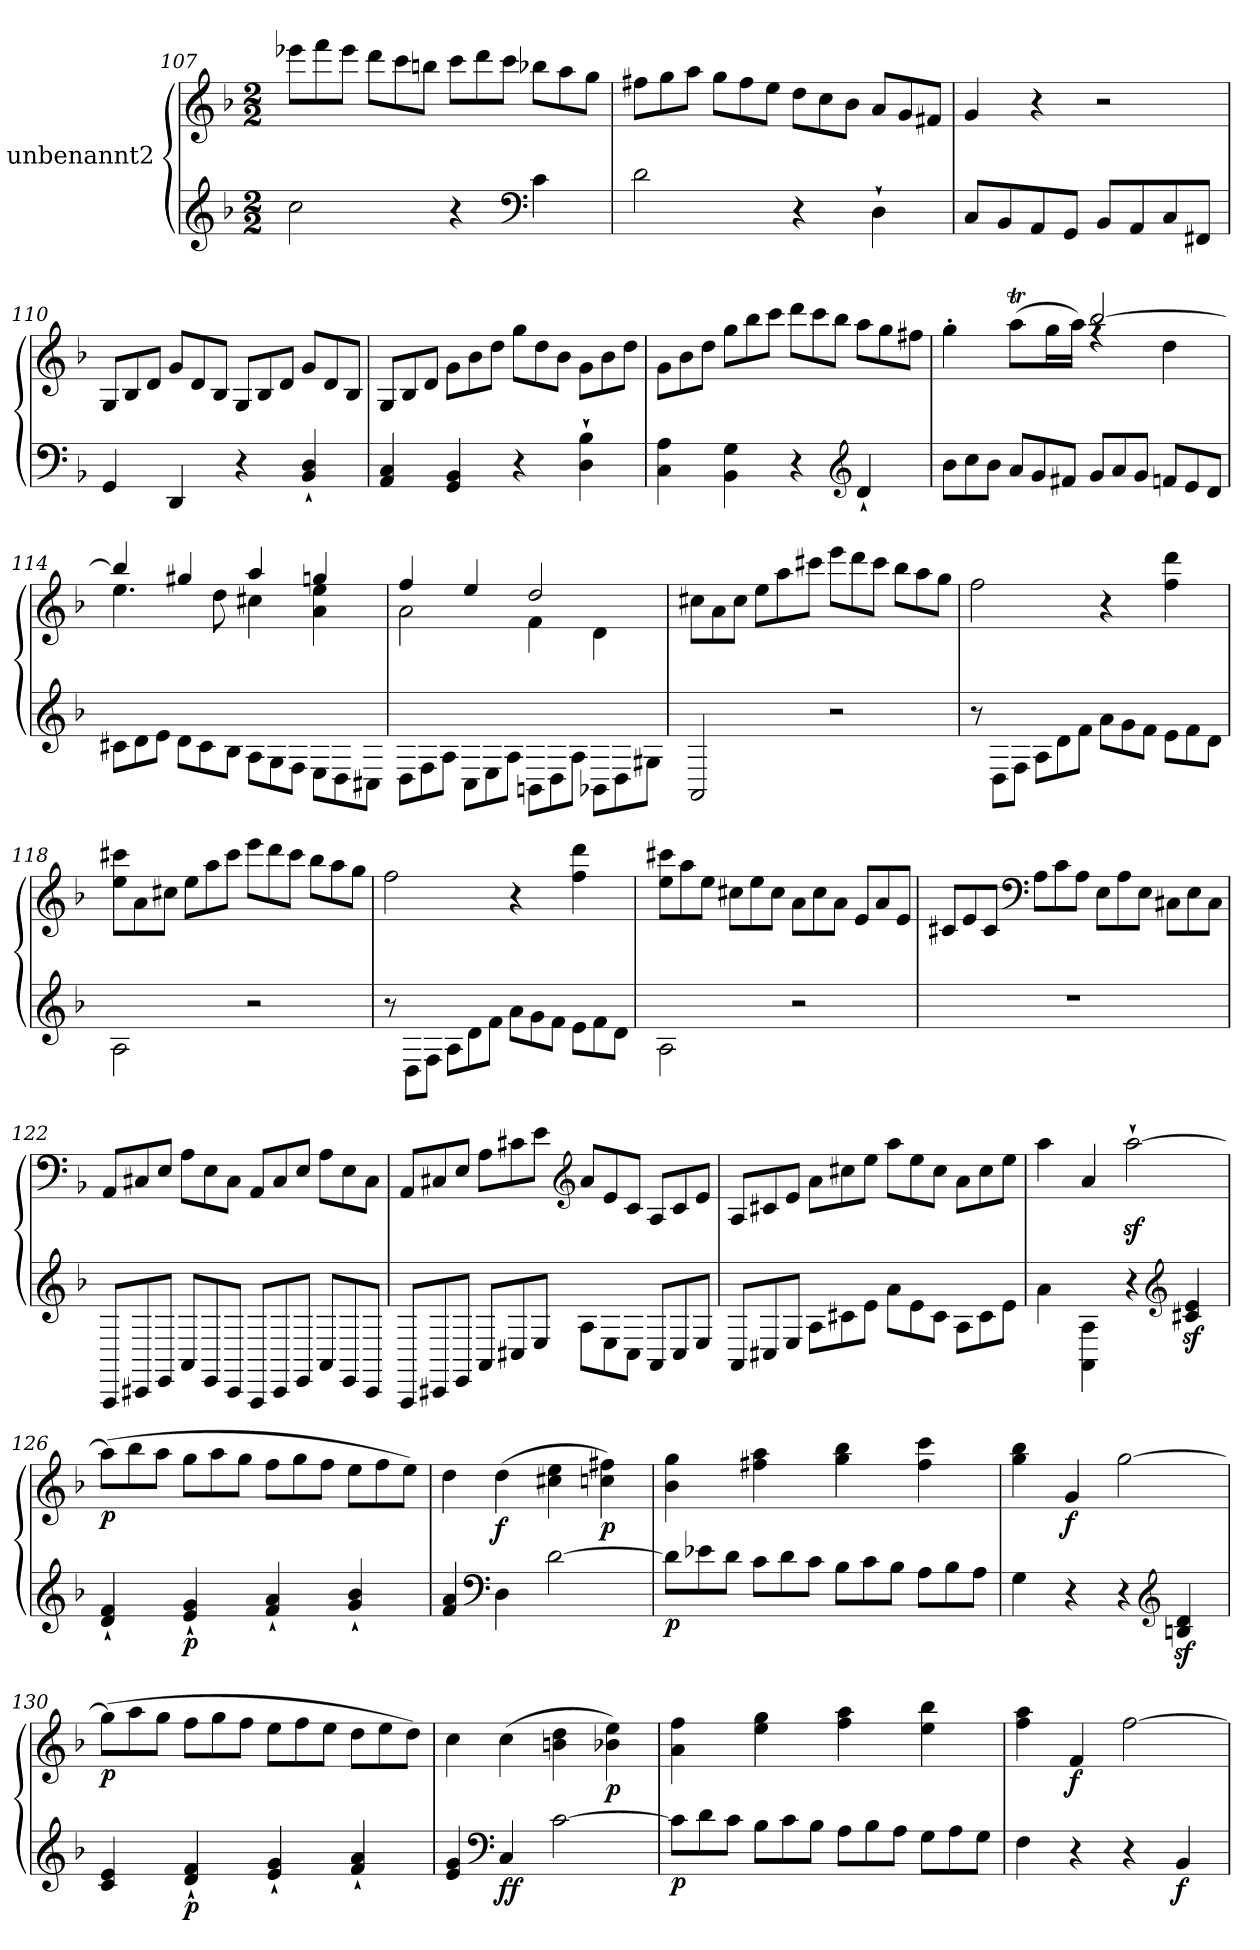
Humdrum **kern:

**kern	**kern	**dynam
*part1	*part1	*part1
*staff2	*staff1	*staff1/2
*I"unbenannt2	*	*
*clefG2	*clefG2	*
*k[b-]	*k[b-]	*
*M2/2	*M2/2	*
*	*Xtuplet	*
=107	=107	=107
2cc\	12eee-X\L	.
.	12fff\	.
.	12eee-\J	.
.	12ddd\L	.
.	12ccc\	.
.	12bbn\J	.
4r	12ccc\L	.
.	12ddd\	.
.	12ccc\J	.
*clefF4	*	*
4c\	12bb-X\L	.
.	12aa\	.
.	12gg\J	.
=108	=108	=108
2d\	12ff#X\L	.
.	12gg\	.
.	12aa\J	.
.	12gg\L	.
.	12ff#\	.
.	12ee\J	.
4r	12dd\L	.
.	12cc\	.
.	12b-\J	.
4D`\	12a/L	.
.	12g/	.
.	12f#X/J	.
=109	=109	=109
8C/L	4g/	.
8BB-/	.	.
8AA/	4r	.
8GG/J	.	.
8BB-/L	2r	.
8AA/	.	.
8C/	.	.
8FF#X/J	.	.
=110	=110	=110
4GG/	12G/L	.
.	12B-/	.
.	12d/J	.
4DD/	12g/L	.
.	12d/	.
.	12B-/J	.
4r	12G/L	.
.	12B-/	.
.	12d/J	.
4BB-/` 4D/`	12g/L	.
.	12d/	.
.	12B-/J	.
=111	=111	=111
4AA/ 4C/	12G/L	.
.	12B-/	.
.	12d/J	.
4GG/ 4BB-/	12g\L	.
.	12b-\	.
.	12dd\J	.
4r	12gg\L	.
.	12dd\	.
.	12b-\J	.
4D\` 4B-\`	12g\L	.
.	12b-\	.
.	12dd\J	.
=112	=112	=112
4C\ 4A\	12g\L	.
.	12b-\	.
.	12dd\J	.
4BB-\ 4G\	12gg\L	.
.	12bb-\	.
.	12ccc\J	.
4r	12ddd\L	.
.	12ccc\	.
.	12bb-\J	.
*clefG2	*	*
4d`/	12aa\L	.
.	12gg\	.
.	12ff#X\J	.
=113	=113	=113
*Xtuplet	*	*
*	*^	*
12b-\L	4gg'\	2ryy	.
12cc\	.	.	.
12b-\J	.	.	.
12a/L	(>8aat\L	.	.
12g/	.	.	.
.	16gg\L	.	.
12f#X/J	.	.	.
.	16aa\JJ)	.	.
12g/L	[2bb-/	4rff	.
12a/	.	.	.
12g/J	.	.	.
12fn/L	.	4dd\	.
12e/	.	.	.
12d/J	.	.	.
=114	=114	=114	=114
12c#X\L	4bb-/]	4.ee\	.
12d\	.	.	.
12e\J	.	.	.
12d\L	4gg#X/	.	.
12c#\	.	.	.
.	.	8dd\	.
12B-\J	.	.	.
12A\L	4aa/	4cc#X\	.
12G\	.	.	.
12F\J	.	.	.
12E\L	4ggn/	4a\ 4ee\	.
12D\	.	.	.
12C#X\J	.	.	.
=115	=115	=115	=115
12D\L	4ff/	2a\	.
12F\	.	.	.
12A\J	.	.	.
12C\L	4ee/	.	.
12E\	.	.	.
12A\J	.	.	.
12BBn\L	2dd/	4f\	.
12D\	.	.	.
12A\J	.	.	.
12BB-X\L	.	4d\	.
12D\	.	.	.
12G#X\J	.	.	.
*	*v	*v	*
=116	=116	=116
2AA/	12cc#X\L	.
.	12a\	.
.	12cc#\J	.
.	12ee\L	.
.	12aa\	.
.	12ccc#X\J	.
2r	12eee\L	.
.	12ddd\	.
.	12ccc#\J	.
.	12bb-\L	.
.	12aa\	.
.	12gg\J	.
=117	=117	=117
12r	2ff\	.
12D\L	.	.
12F\J	.	.
12A\L	.	.
12d\	.	.
12f\J	.	.
12a\L	4r	.
12g\	.	.
12f\J	.	.
12e\L	4ff\ 4ddd\	.
12f\	.	.
12d\J	.	.
=118	=118	=118
2A\	12ee\ 12ccc#X\L	.
.	12a\	.
.	12cc#X\J	.
.	12ee\L	.
.	12aa\	.
.	12ccc#\J	.
2r	12eee\L	.
.	12ddd\	.
.	12ccc#\J	.
.	12bb-\L	.
.	12aa\	.
.	12gg\J	.
=119	=119	=119
12r	2ff\	.
12D\L	.	.
12F\J	.	.
12A\L	.	.
12d\	.	.
12f\J	.	.
12a\L	4r	.
12g\	.	.
12f\J	.	.
12e\L	4ff\ 4ddd\	.
12f\	.	.
12d\J	.	.
=120	=120	=120
2A\	12ee\ 12ccc#X\L	.
.	12aa\	.
.	12ee\J	.
.	12cc#X\L	.
.	12ee\	.
.	12cc#\J	.
2r	12a\L	.
.	12cc#\	.
.	12a\J	.
.	12e/L	.
.	12a/	.
.	12e/J	.
=121	=121	=121
1r	12c#X/L	.
.	12e/	.
.	12c#/J	.
*	*clefF4	*
.	12A\L	.
.	12c#\	.
.	12A\J	.
.	12E\L	.
.	12A\	.
.	12E\J	.
.	12C#X\L	.
.	12E\	.
.	12C#\J	.
=122	=122	=122
12AAA/L	12AA/L	.
12CC#X/	12C#X/	.
12EE/J	12E/J	.
12AA/L	12A\L	.
12EE/	12E\	.
12CC#/J	12C#\J	.
12AAA/L	12AA/L	.
12CC#/	12C#/	.
12EE/J	12E/J	.
12AA/L	12A\L	.
12EE/	12E\	.
12CC#/J	12C#\J	.
=123	=123	=123
12AAA/L	12AA/L	.
12CC#X/	12C#X/	.
12EE/J	12E/J	.
12AA/L	12A\L	.
12C#X/	12c#X\	.
12E/J	12e\J	.
*	*clefG2	*
12A\L	12a/L	.
12E\	12e/	.
12C#\J	12c#/J	.
12AA/L	12A/L	.
12C#/	12c#/	.
12E/J	12e/J	.
=124	=124	=124
12AA/L	12A/L	.
12C#X/	12c#X/	.
12E/J	12e/J	.
12A\L	12a\L	.
12c#X\	12cc#X\	.
12e\J	12ee\J	.
12a\L	12aa\L	.
12e\	12ee\	.
12c#\J	12cc#\J	.
12A\L	12a\L	.
12c#\	12cc#\	.
12e\J	12ee\J	.
=125	=125	=125
4a\	4aa\	.
4AA\ 4A\	4a/	.
4r	[2aaz<`\	.
*clefG2	*	*
4c#X/z< 4e/z<	.	.
=126	=126	=126
!	!	!LO:DY:b
4d/` 4f/`	(>12aa\L]	p
.	12bb-\	.
.	12aa\J	.
!	!	!LO:DY:b=2
4e/` 4g/`	12gg\L	p
.	12aa\	.
.	12gg\J	.
4f/` 4a/`	12ff\L	.
.	12gg\	.
.	12ff\J	.
4g/` 4b-/`	12ee\L	.
.	12ff\	.
.	12ee\J)	.
=127	=127	=127
4f/ 4a/	4dd\	.
*clefF4	*	*
!	!	!LO:DY:b
4D\	(>4dd\	f
[2d\	4cc#X\ 4ee\	.
!	!	!LO:DY:b
.	4ccn\ 4ff#X\)	p
=128	=128	=128
!	!	!LO:DY:b=2
12d\L]	4b-\ 4gg\	p
12e-X\	.	.
12d\J	.	.
12c\L	4ff#X\ 4aa\	.
12d\	.	.
12c\J	.	.
12B-\L	4gg\ 4bb-\	.
12c\	.	.
12B-\J	.	.
12A\L	4ff#\ 4ccc\	.
12B-\	.	.
12A\J	.	.
=129	=129	=129
4G\	4gg\ 4bb-\	.
!	!	!LO:DY:b
4r	4g/	f
4r	[2gg\	.
*clefG2	*	*
4Bn/z< 4d/z<	.	.
=130	=130	=130
!	!	!LO:DY:b
4c/ 4e/	(>12gg\L]	p
.	12aa\	.
.	12gg\J	.
!	!	!LO:DY:b=2
4d/` 4f/`	12ff\L	p
.	12gg\	.
.	12ff\J	.
4e/` 4g/`	12ee\L	.
.	12ff\	.
.	12ee\J	.
4f/` 4a/`	12dd\L	.
.	12ee\	.
.	12dd\J)	.
=131	=131	=131
4e/ 4g/	4cc\	.
*clefF4	*	*
!	!	!LO:DY:b=2
!	!	!LO:DY:n=1:b
4C/	(>4cc\	f f
[2c\	4bn\ 4dd\	.
!	!	!LO:DY:n=2:b
.	4b-X\ 4ee\)	p
=132	=132	=132
!	!	!LO:DY:b=2
12c\L]	4a\ 4ff\	p
12d\	.	.
12c\J	.	.
12B-\L	4ee\ 4gg\	.
12c\	.	.
12B-\J	.	.
12A\L	4ff\ 4aa\	.
12B-\	.	.
12A\J	.	.
12G\L	4ee\ 4bb-\	.
12A\	.	.
12G\J	.	.
=133	=133	=133
4F\	4ff\ 4aa\	.
!	!	!LO:DY:b
4r	4f/	f
4r	[2ff\	.
!	!	!LO:DY:b=2
4BB-/	.	f
=	=	=
*-	*-	*-
